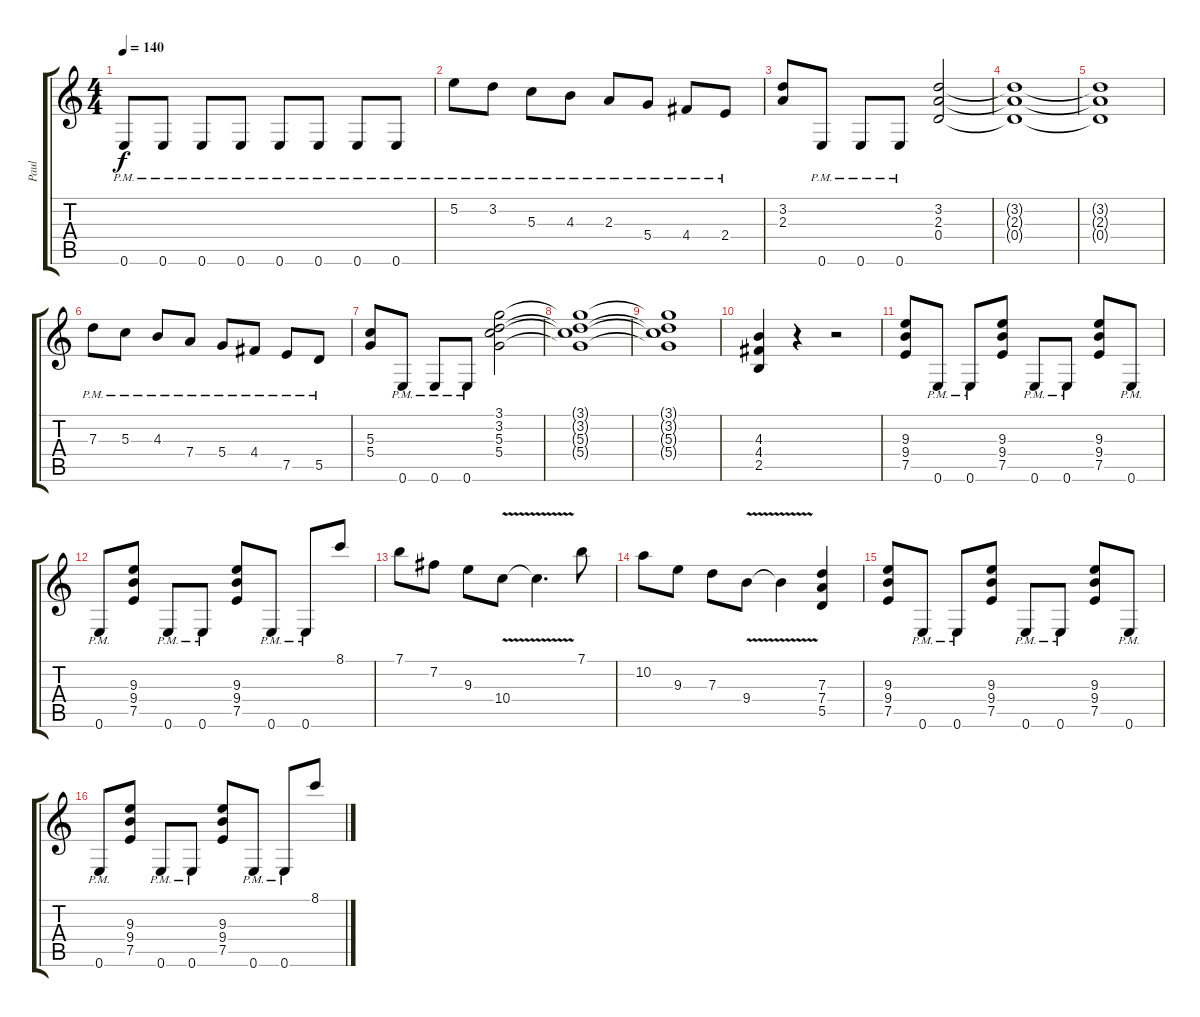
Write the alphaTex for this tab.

\track ("Paul" "Paul") {instrument distortionguitar}
\staff {score tabs}
\tuning (E4 B3 G3 D3 A2 E2) {hide}
\ts (4 4)
\tempo 140
\clef g2
\ks c
0.6{pm}.8{dy f} 0.6{pm}.8 0.6{pm}.8 0.6{pm}.8 0.6{pm}.8 0.6{pm}.8 0.6{pm}.8 0.6{pm}.8 |
5.2{pm}.8 3.2{pm}.8 5.3{pm}.8 4.3{pm}.8 2.3{pm}.8 5.4{pm}.8 4.4{pm}.8 2.4{pm}.8 |
(3.2 2.3).8 0.6{pm}.8 0.6{pm}.8 0.6{pm}.8 (3.2 2.3 0.4).2 |
(3.2{t} 2.3{t} 0.4{t}).1 |
(3.2{t} 2.3{t} 0.4{t}).1 |
7.3{pm}.8 5.3{pm}.8 4.3{pm}.8 7.4{pm}.8 5.4{pm}.8 4.4{pm}.8 7.5{pm}.8 5.5{pm}.8 |
(5.3 5.4).8 0.6{pm}.8 0.6{pm}.8 0.6{pm}.8 (3.1 3.2 5.3 5.4).2 |
(3.1{t} 3.2{t} 5.3{t} 5.4{t}).1 |
(3.1{t} 3.2{t} 5.3{t} 5.4{t}).1 |
(4.3 4.4 2.5).4 r.4 r.2 |
(9.3 9.4 7.5).8 0.6{pm}.8 0.6{pm}.8 (9.3 9.4 7.5).8 0.6{pm}.8 0.6{pm}.8 (9.3 9.4 7.5).8 0.6{pm}.8 |
0.6{pm}.8 (9.3 9.4 7.5).8 0.6{pm}.8 0.6{pm}.8 (9.3 9.4 7.5).8 0.6{pm}.8 0.6{pm}.8 8.1.8 |
7.1.8 7.2.8 9.3.8 10.4{v}.8 10.4{t}.4{d} 7.1.8 |
10.2.8 9.3.8 7.3.8 9.4{v}.8 9.4{t}.4 (7.3 7.4 5.5).4 |
(9.3 9.4 7.5).8 0.6{pm}.8 0.6{pm}.8 (9.3 9.4 7.5).8 0.6{pm}.8 0.6{pm}.8 (9.3 9.4 7.5).8 0.6{pm}.8 |
0.6{pm}.8 (9.3 9.4 7.5).8 0.6{pm}.8 0.6{pm}.8 (9.3 9.4 7.5).8 0.6{pm}.8 0.6{pm}.8 8.1.8
